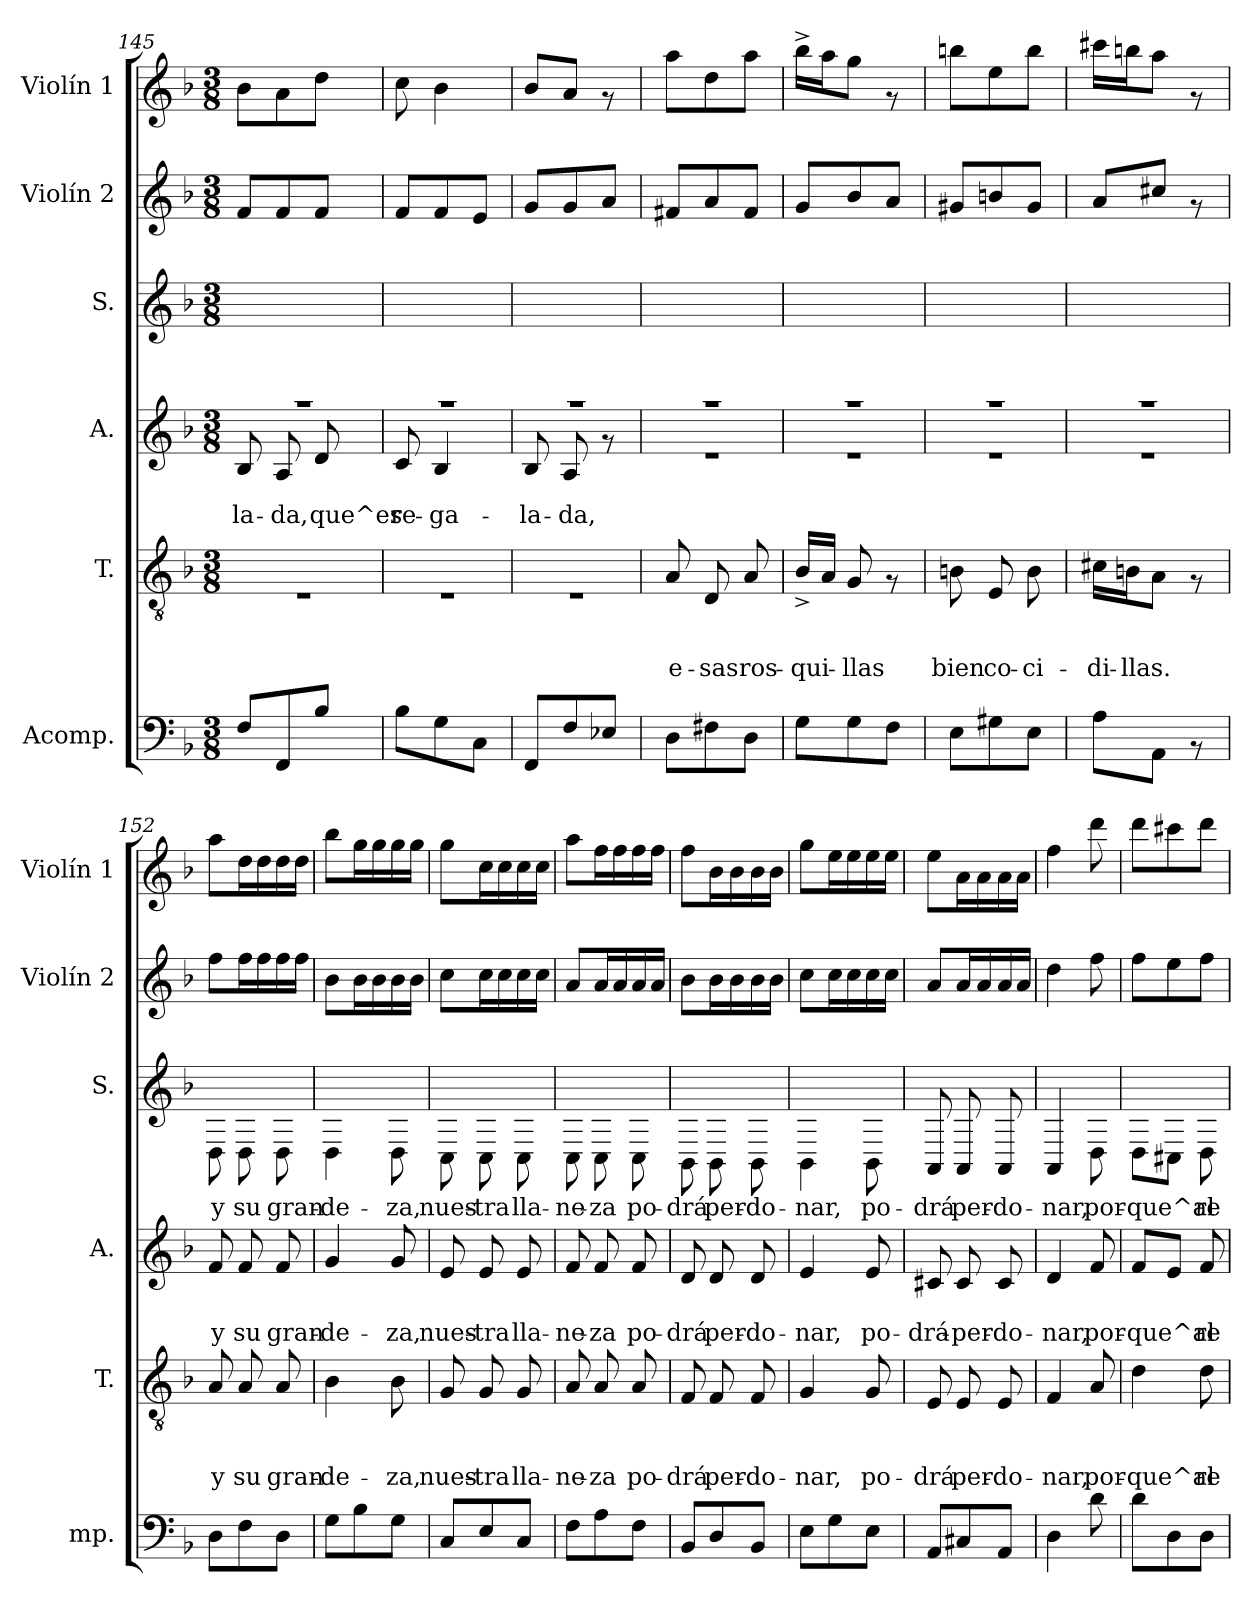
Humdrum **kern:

**kern	**kern	**text	**text	**text	**kern	**text	**text	**kern	**text	**kern	**kern
*part6	*part5	*part5	*part5	*part5	*part4	*part4	*part4	*part3	*part3	*part2	*part1
*staff6	*staff5	*staff5	*staff5	*staff5	*staff4	*staff4	*staff4	*staff3	*staff3	*staff2	*staff1
*I"Acomp.	*I"T.	*	*	*	*I"A.	*	*	*I"S.	*	*I"Violín 2	*I"Violín 1
*I'mp.	*I'T.	*	*	*	*I'A.	*	*	*I'S.	*	*I'Violín 2	*I'Violín 1
*clefF4	*clefGv2	*	*	*	*clefG2	*	*	*clefG2	*	*clefG2	*clefG2
*k[b-]	*k[b-]	*	*	*	*k[b-]	*	*	*k[b-]	*	*k[b-]	*k[b-]
*F:	*F:	*	*	*	*F:	*	*	*F:	*	*F:	*F:
*M3/8	*M3/8	*	*	*	*M3/8	*	*	*M3/8	*	*M3/8	*M3/8
=145	=145	=145	=145	=145	=145	=145	=145	=145	=145	=145	=145
!	!	!	!	!	!	!	!LO:LY:b:rj	!	!	!	!
8F/L	4.rE	.	.	.	8B-/	.	-la-	4.rEE	.	8f/L	8b-\L
!	!	!	!	!	!	!	!LO:LY:b:rj	!	!	!	!
8FF/	.	.	.	.	8A/	.	-da,	.	.	8f/	8a\
!	!	!	!	!	!	!	!LO:LY:b:rj	!	!	!	!
8B-/J	.	.	.	.	8d/	.	que^es	.	.	8f/J	8dd\J
=146	=146	=146	=146	=146	=146	=146	=146	=146	=146	=146	=146
!	!	!	!	!	!	!	!LO:LY:b:rj	!	!	!	!
8B-\L	4.rE	.	.	.	8c/	.	re-	4.rEE	.	8f/L	8cc\
!	!	!	!	!	!	!	!LO:LY:b:rj	!	!	!	!
8G\	.	.	.	.	4B-/	.	-ga-	.	.	8f/	4b-\
8C\J	.	.	.	.	.	.	.	.	.	8e/J	.
=147	=147	=147	=147	=147	=147	=147	=147	=147	=147	=147	=147
!	!	!	!	!	!	!	!LO:LY:b:rj	!	!	!	!
8FF/L	4.rE	.	.	.	8B-/	.	-la-	4.rEE	.	8g/L	8b-/L
!	!	!	!	!	!	!	!LO:LY:b:rj	!	!	!	!
8F/	.	.	.	.	8A/	.	-da,	.	.	8g/	8a/J
8E-X/J	.	.	.	.	8rf	.	.	.	.	8a/J	8rf
=148	=148	=148	=148	=148	=148	=148	=148	=148	=148	=148	=148
!	!	!	!	!LO:LY:b	!	!	!	!	!	!	!
8D\L	8A/	.	.	e-	4.re	.	.	4.rEE	.	8f#X/L	8aa\L
!	!	!	!	!LO:LY:b	!	!	!	!	!	!	!
8F#X\	8D/	.	.	-sas	.	.	.	.	.	8a/	8dd\
!	!	!	!	!LO:LY:b	!	!	!	!	!	!	!
8D\J	8A/	.	.	ros-	.	.	.	.	.	8f#/J	8aa\J
=149	=149	=149	=149	=149	=149	=149	=149	=149	=149	=149	=149
!	!	!	!	!LO:LY:b	!	!	!	!	!	!	!
8G\L	16B-^</LL	.	.	-qui-	4.re	.	.	4.rEE	.	8g/L	16bb-^>\LL
.	16A/JJ	.	.	.	.	.	.	.	.	.	16aa\J
!	!	!	!	!LO:LY:b	!	!	!	!	!	!	!
8G\	8G/	.	.	-llas	.	.	.	.	.	8b-/	8gg\J
8F\J	8rF	.	.	.	.	.	.	.	.	8a/J	8rf
!!LO:PB:g=z
=150	=150	=150	=150	=150	=150	=150	=150	=150	=150	=150	=150
!	!	!	!	!LO:LY:b	!	!	!	!	!	!	!
8E\L	8Bn\	.	.	bien	4.re	.	.	4.rEE	.	8g#X/L	8bbn\L
!	!	!	!	!LO:LY:b	!	!	!	!	!	!	!
8G#X\	8E/	.	.	co-	.	.	.	.	.	8bn/	8ee\
!	!	!	!	!LO:LY:b	!	!	!	!	!	!	!
8E\J	8B\	.	.	-ci-	.	.	.	.	.	8g#/J	8bb\J
=151	=151	=151	=151	=151	=151	=151	=151	=151	=151	=151	=151
!	!	!	!	!LO:LY:b	!	!	!	!	!	!	!
8A\L	16c#X\LL	.	.	-di-	4.re	.	.	4.rEE	.	8a/L	16ccc#X\LL
!	!	!	!	!LO:LY:b	!	!	!	!	!	!	!
.	16Bn\J	.	.	-llas.	.	.	.	.	.	.	16bbn\J
8AA\J	8A\J	.	.	.	.	.	.	.	.	8cc#X/J	8aa\J
8rAA	8rF	.	.	.	.	.	.	.	.	8rf	8rf
=152	=152	=152	=152	=152	=152	=152	=152	=152	=152	=152	=152
!	!	!	!	!LO:LY:b	!	!	!LO:LY:b:rj	!	!LO:LY:b	!	!
8D\L	8A/	.	.	y	8f/	.	y	8D\	y	8ff\L	8aa\L
!	!	!	!	!LO:LY:b	!	!	!LO:LY:b:rj	!	!LO:LY:b	!	!
8F\	8A/	.	.	su	8f/	.	su	8D\	su	16ff\L	16dd\L
.	.	.	.	.	.	.	.	.	.	16ff\	16dd\
!	!	!	!	!LO:LY:b	!	!	!LO:LY:b:rj	!	!LO:LY:b	!	!
8D\J	8A/	.	.	gran-	8f/	.	gran-	8D\	gran-	16ff\	16dd\
.	.	.	.	.	.	.	.	.	.	16ff\JJ	16dd\JJ
=153	=153	=153	=153	=153	=153	=153	=153	=153	=153	=153	=153
!	!	!	!	!LO:LY:b	!	!	!LO:LY:b:rj	!	!LO:LY:b	!	!
8G\L	4B-\	.	.	-de-	4g/	.	-de-	4D\	-de-	8b-\L	8bb-\L
8B-\	.	.	.	.	.	.	.	.	.	16b-\L	16gg\L
.	.	.	.	.	.	.	.	.	.	16b-\	16gg\
!	!	!	!	!LO:LY:b	!	!	!LO:LY:b:rj	!	!LO:LY:b	!	!
8G\J	8B-\	.	.	-za,	8g/	.	-za,	8D\	-za,	16b-\	16gg\
.	.	.	.	.	.	.	.	.	.	16b-\JJ	16gg\JJ
=154	=154	=154	=154	=154	=154	=154	=154	=154	=154	=154	=154
!	!	!	!	!LO:LY:b	!	!	!LO:LY:b:rj	!	!LO:LY:b	!	!
8C/L	8G/	.	.	nues-	8e/	.	nues-	8C\	nues-	8cc\L	8gg\L
!	!	!	!	!LO:LY:b	!	!	!LO:LY:b:rj	!	!LO:LY:b	!	!
8E/	8G/	.	.	-tra	8e/	.	-tra	8C\	-tra	16cc\L	16cc\L
.	.	.	.	.	.	.	.	.	.	16cc\	16cc\
!	!	!	!	!LO:LY:b	!	!	!LO:LY:b:rj	!	!LO:LY:b	!	!
8C/J	8G/	.	.	lla-	8e/	.	lla-	8C\	lla-	16cc\	16cc\
.	.	.	.	.	.	.	.	.	.	16cc\JJ	16cc\JJ
=155	=155	=155	=155	=155	=155	=155	=155	=155	=155	=155	=155
!	!	!	!	!LO:LY:b	!	!	!LO:LY:b:rj	!	!LO:LY:b	!	!
8F\L	8A/	.	.	-ne-	8f/	.	-ne-	8C\	-ne-	8a/L	8aa\L
!	!	!	!	!LO:LY:b	!	!	!LO:LY:b:rj	!	!LO:LY:b	!	!
8A\	8A/	.	.	-za	8f/	.	-za	8C\	-za	16a/L	16ff\L
.	.	.	.	.	.	.	.	.	.	16a/	16ff\
!	!	!	!	!LO:LY:b	!	!	!LO:LY:b:rj	!	!LO:LY:b	!	!
8F\J	8A/	.	.	po-	8f/	.	po-	8C\	po-	16a/	16ff\
.	.	.	.	.	.	.	.	.	.	16a/JJ	16ff\JJ
!!LO:LB:g=z
=156	=156	=156	=156	=156	=156	=156	=156	=156	=156	=156	=156
!	!	!	!	!LO:LY:b	!	!	!LO:LY:b:rj	!	!LO:LY:b	!	!
8BB-/L	8F/	.	.	-drá	8d/	.	-drá	8BB-\	-drá	8b-\L	8ff\L
!	!	!	!	!LO:LY:b	!	!	!LO:LY:b:rj	!	!LO:LY:b	!	!
8D/	8F/	.	.	per-	8d/	.	per-	8BB-\	per-	16b-\L	16b-\L
.	.	.	.	.	.	.	.	.	.	16b-\	16b-\
!	!	!	!	!LO:LY:b	!	!	!LO:LY:b:rj	!	!LO:LY:b	!	!
8BB-/J	8F/	.	.	-do-	8d/	.	-do-	8BB-\	-do-	16b-\	16b-\
.	.	.	.	.	.	.	.	.	.	16b-\JJ	16b-\JJ
=157	=157	=157	=157	=157	=157	=157	=157	=157	=157	=157	=157
!	!	!	!	!LO:LY:b	!	!	!LO:LY:b:rj	!	!LO:LY:b	!	!
8E\L	4G/	.	.	-nar,	4e/	.	-nar,	4BB-\	-nar,	8cc\L	8gg\L
8G\	.	.	.	.	.	.	.	.	.	16cc\L	16ee\L
.	.	.	.	.	.	.	.	.	.	16cc\	16ee\
!	!	!	!	!LO:LY:b	!	!	!LO:LY:b:rj	!	!LO:LY:b	!	!
8E\J	8G/	.	.	po-	8e/	.	po-	8BB-\	po-	16cc\	16ee\
.	.	.	.	.	.	.	.	.	.	16cc\JJ	16ee\JJ
=158	=158	=158	=158	=158	=158	=158	=158	=158	=158	=158	=158
!	!	!	!	!LO:LY:b	!	!	!LO:LY:b:rj	!	!LO:LY:b	!	!
8AA/L	8E/	.	.	-drá	8c#X/	.	-drá-	8AA/	-drá	8a/L	8ee\L
!	!	!	!	!LO:LY:b	!	!	!LO:LY:b:rj	!	!LO:LY:b	!	!
8C#X/	8E/	.	.	per-	8c#/	.	-per-	8AA/	per-	16a/L	16a\L
.	.	.	.	.	.	.	.	.	.	16a/	16a\
!	!	!	!	!LO:LY:b	!	!	!LO:LY:b:rj	!	!LO:LY:b	!	!
8AA/J	8E/	.	.	-do-	8c#/	.	-do-	8AA/	-do-	16a/	16a\
.	.	.	.	.	.	.	.	.	.	16a/JJ	16a\JJ
=159	=159	=159	=159	=159	=159	=159	=159	=159	=159	=159	=159
!	!	!	!	!LO:LY:b	!	!	!LO:LY:b:rj	!	!LO:LY:b	!	!
4D\	4F/	.	.	-nar,	4d/	.	-nar,	4AA/	-nar,	4dd\	4ff\
!	!	!	!	!LO:LY:b	!	!	!LO:LY:b:rj	!	!LO:LY:b	!	!
8d\	8A/	.	.	por-	8f/	.	por-	8D\	por-	8ff\	8ddd\
=160	=160	=160	=160	=160	=160	=160	=160	=160	=160	=160	=160
!	!	!	!	!LO:LY:b	!	!	!LO:LY:b:rj	!	!LO:LY:b	!	!
8d\L	4d\	.	.	-que^al	8f/L	.	-que^al	8D\L	-que^al	8ff\L	8ddd\L
8D\	.	.	.	.	8e/J	.	.	8C#X\J	.	8ee\	8ccc#X\
!	!	!	!	!LO:LY:b	!	!	!LO:LY:b:rj	!	!LO:LY:b	!	!
8D\J	8d\	.	.	re-	8f/	.	re-	8D\	re-	8ff\J	8ddd\J
=	=	=	=	=	=	=	=	=	=	=	=
*-	*-	*-	*-	*-	*-	*-	*-	*-	*-	*-	*-
